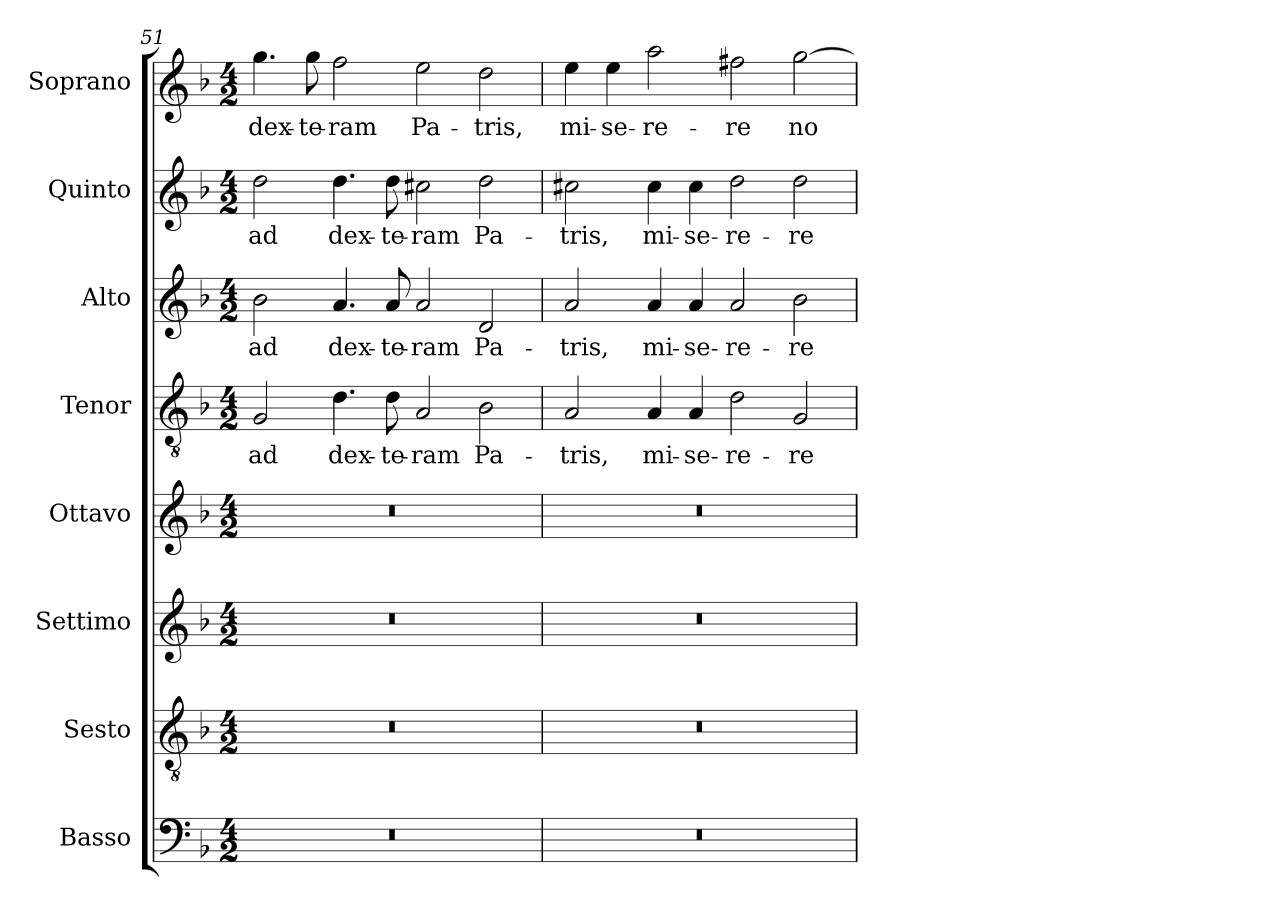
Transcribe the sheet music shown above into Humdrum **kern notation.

**kern	**kern	**kern	**kern	**kern	**text	**kern	**text	**kern	**text	**kern	**text
*part8	*part7	*part6	*part5	*part4	*part4	*part3	*part3	*part2	*part2	*part1	*part1
*staff8	*staff7	*staff6	*staff5	*staff4	*staff4	*staff3	*staff3	*staff2	*staff2	*staff1	*staff1
*I"Basso	*I"Sesto	*I"Settimo	*I"Ottavo	*I"Tenor	*	*I"Alto	*	*I"Quinto	*	*I"Soprano	*
*I'B.	*I'Ss.	*I'St.	*I'Ot.	*I'T.	*	*I'A.	*	*I'Q.	*	*I'S.	*
!!LO:PB:g=z
*clefF4	*clefGv2	*clefG2	*clefG2	*clefGv2	*	*clefG2	*	*clefG2	*	*clefG2	*
*	*ITrd7c12	*	*	*ITrd7c12	*	*	*	*	*	*	*
*k[b-]	*k[b-]	*k[b-]	*k[b-]	*k[b-]	*	*k[b-]	*	*k[b-]	*	*k[b-]	*
*F:	*F:	*F:	*F:	*F:	*	*F:	*	*F:	*	*F:	*
*M4/2	*M4/2	*M4/2	*M4/2	*M4/2	*	*M4/2	*	*M4/2	*	*M4/2	*
=51	=51	=51	=51	=51	=51	=51	=51	=51	=51	=51	=51
!LO:N:vis=1	!LO:N:vis=1	!LO:N:vis=1	!LO:N:vis=1	!	!	!	!	!	!	!	!
!	!	!	!	!	!LO:LY:b:color=#000000	!	!	!	!	!	!
!	!	!	!	!	!	!	!LO:LY:b:color=#000000	!	!	!	!
!	!	!	!	!	!	!	!	!	!LO:LY:b:color=#000000	!	!
!	!	!	!	!	!	!	!	!	!	!	!LO:LY:b:color=#000000
0r	0r	0r	0r	2GGi/	ad	2b-i\	ad	2ddi\	ad	4.ggi\	dex-
!	!	!	!	!	!	!	!	!	!	!	!LO:LY:b:color=#000000
.	.	.	.	.	.	.	.	.	.	8ggi\	-te-
!	!	!	!	!	!LO:LY:b:color=#000000	!	!	!	!	!	!
!	!	!	!	!	!	!	!LO:LY:b:color=#000000	!	!	!	!
!	!	!	!	!	!	!	!	!	!LO:LY:b:color=#000000	!	!
!	!	!	!	!	!	!	!	!	!	!	!LO:LY:b:color=#000000
.	.	.	.	4.Di\	dex-	4.ai/	dex-	4.ddi\	dex-	2ffi\	-ram
!	!	!	!	!	!LO:LY:b:color=#000000	!	!	!	!	!	!
!	!	!	!	!	!	!	!LO:LY:b:color=#000000	!	!	!	!
!	!	!	!	!	!	!	!	!	!LO:LY:b:color=#000000	!	!
.	.	.	.	8Di\	-te-	8ai/	-te-	8ddi\	-te-	.	.
!	!	!	!	!	!LO:LY:b:color=#000000	!	!	!	!	!	!
!	!	!	!	!	!	!	!LO:LY:b:color=#000000	!	!	!	!
!	!	!	!	!	!	!	!	!	!LO:LY:b:color=#000000	!	!
!	!	!	!	!	!	!	!	!	!	!	!LO:LY:b:color=#000000
.	.	.	.	2AAi/	-ram	2ai/	-ram	2cc#Xi\	-ram	2eei\	Pa-
!	!	!	!	!	!LO:LY:b:color=#000000	!	!	!	!	!	!
!	!	!	!	!	!	!	!LO:LY:b:color=#000000	!	!	!	!
!	!	!	!	!	!	!	!	!	!LO:LY:b:color=#000000	!	!
!	!	!	!	!	!	!	!	!	!	!	!LO:LY:b:color=#000000
.	.	.	.	2BB-i\	Pa-	2di/	Pa-	2ddi\	Pa-	2ddi\	-tris,
=52	=52	=52	=52	=52	=52	=52	=52	=52	=52	=52	=52
!LO:N:vis=1	!LO:N:vis=1	!LO:N:vis=1	!LO:N:vis=1	!	!	!	!	!	!	!	!
!	!	!	!	!	!LO:LY:b:color=#000000	!	!	!	!	!	!
!	!	!	!	!	!	!	!LO:LY:b:color=#000000	!	!	!	!
!	!	!	!	!	!	!	!	!	!LO:LY:b:color=#000000	!	!
!	!	!	!	!	!	!	!	!	!	!	!LO:LY:b:color=#000000
0r	0r	0r	0r	2AAi/	-tris,	2ai/	-tris,	2cc#Xi\	-tris,	4eei\	mi-
!	!	!	!	!	!	!	!	!	!	!	!LO:LY:b:color=#000000
.	.	.	.	.	.	.	.	.	.	4eei\	-se-
!	!	!	!	!	!LO:LY:b:color=#000000	!	!	!	!	!	!
!	!	!	!	!	!	!	!LO:LY:b:color=#000000	!	!	!	!
!	!	!	!	!	!	!	!	!	!LO:LY:b:color=#000000	!	!
!	!	!	!	!	!	!	!	!	!	!	!LO:LY:b:color=#000000
.	.	.	.	4AAi/	mi-	4ai/	mi-	4cc#i\	mi-	2aai\	-re-
!	!	!	!	!	!LO:LY:b:color=#000000	!	!	!	!	!	!
!	!	!	!	!	!	!	!LO:LY:b:color=#000000	!	!	!	!
!	!	!	!	!	!	!	!	!	!LO:LY:b:color=#000000	!	!
.	.	.	.	4AAi/	-se-	4ai/	-se-	4cc#i\	-se-	.	.
!	!	!	!	!	!LO:LY:b:color=#000000	!	!	!	!	!	!
!	!	!	!	!	!	!	!LO:LY:b:color=#000000	!	!	!	!
!	!	!	!	!	!	!	!	!	!LO:LY:b:color=#000000	!	!
!	!	!	!	!	!	!	!	!	!	!	!LO:LY:b:color=#000000
.	.	.	.	2Di\	-re-	2ai/	-re-	2ddi\	-re-	2ff#Xi\	-re
!	!	!	!	!	!LO:LY:b:color=#000000	!	!	!	!	!	!
!	!	!	!	!	!	!	!LO:LY:b:color=#000000	!	!	!	!
!	!	!	!	!	!	!	!	!	!LO:LY:b:color=#000000	!	!
!	!	!	!	!	!	!	!	!	!	!	!LO:LY:b:color=#000000
.	.	.	.	2GGi/	-re	2b-i\	-re	2ddi\	-re	[2ggi\	no-
=	=	=	=	=	=	=	=	=	=	=	=
*-	*-	*-	*-	*-	*-	*-	*-	*-	*-	*-	*-
